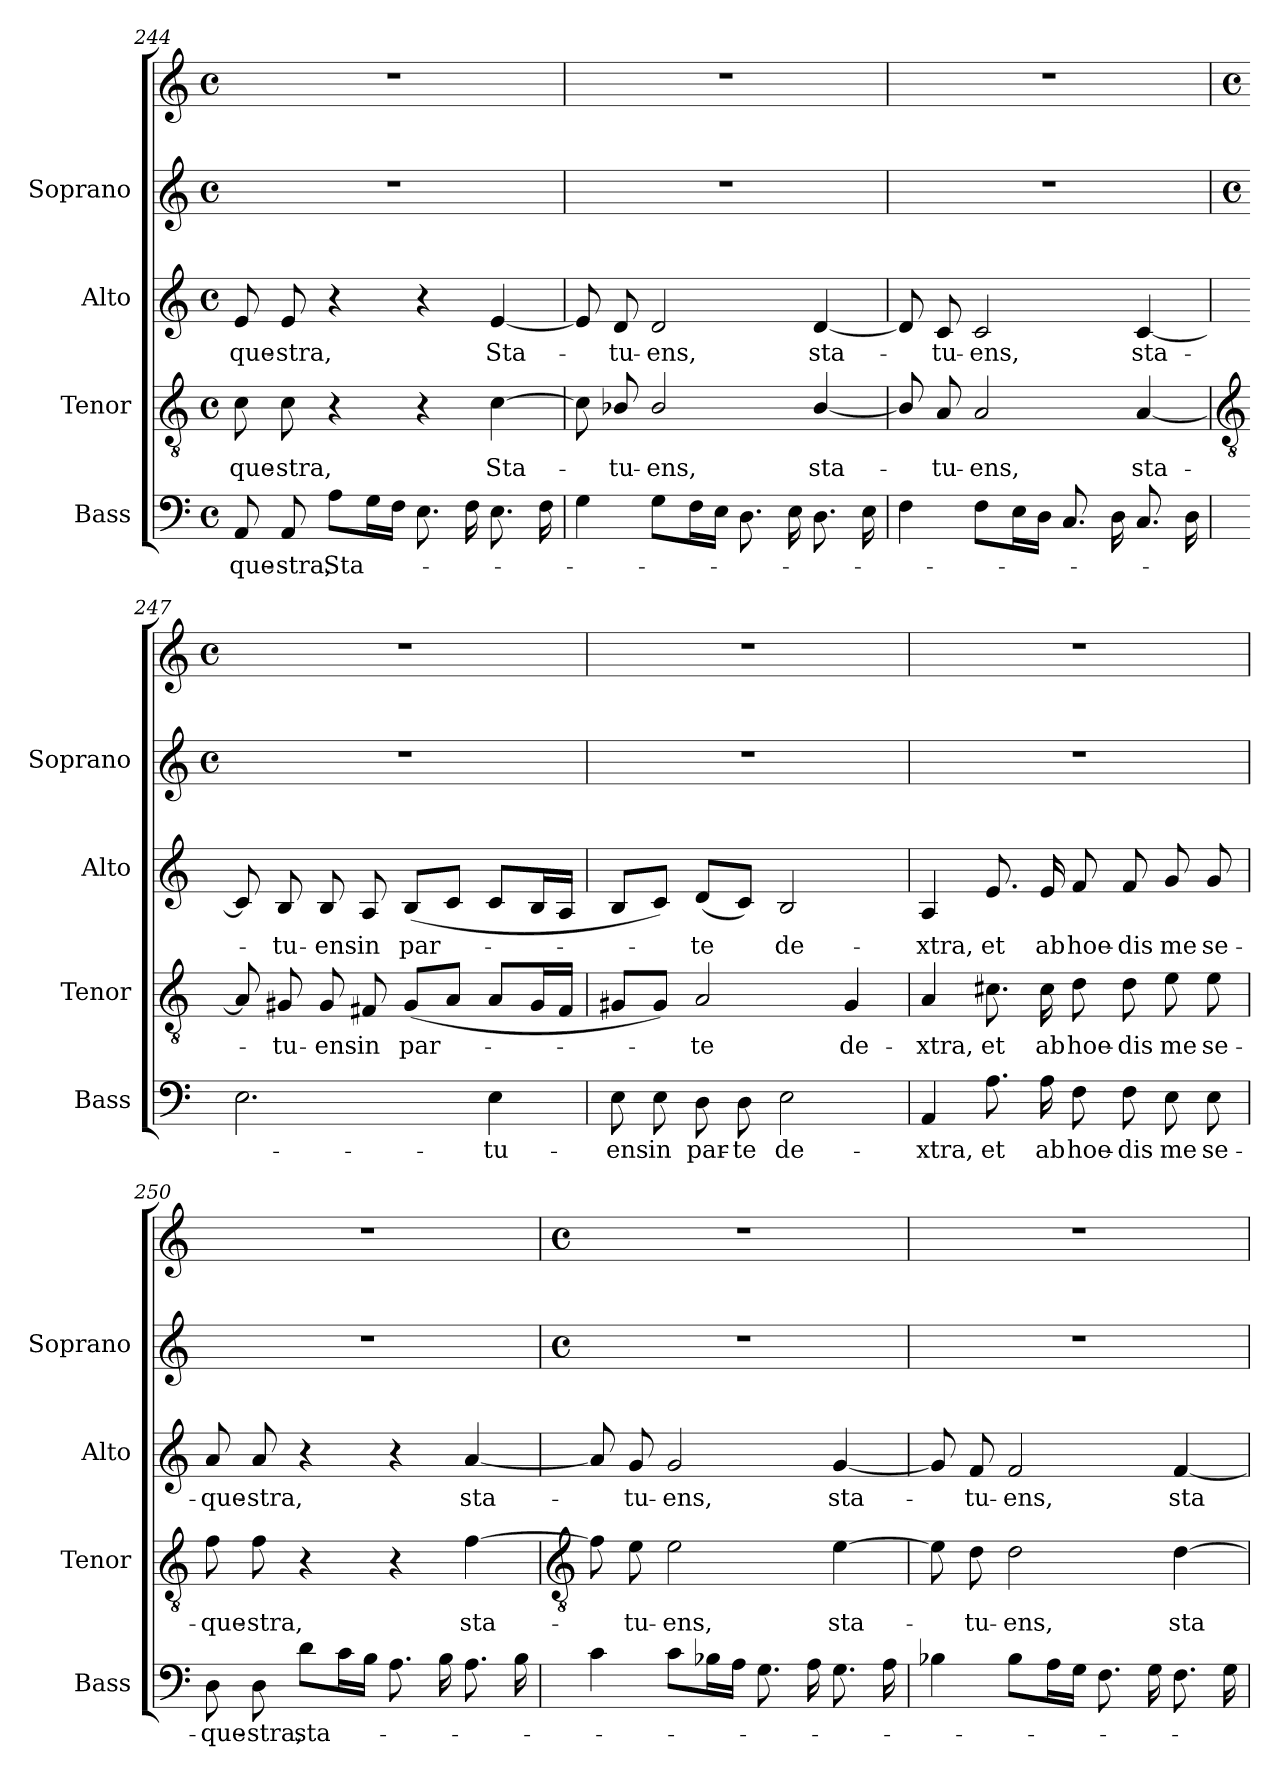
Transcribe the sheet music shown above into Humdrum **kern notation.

**kern	**text	**kern	**text	**kern	**text	**kern	**kern
*part4	*part4	*part3	*part3	*part2	*part2	*part1	*part1
*staff5	*staff5	*staff4	*staff4	*staff3	*staff3	*staff2	*staff1
*I"Bass	*	*I"Tenor	*	*I"Alto	*	*I"Soprano	*
*I'Bass	*	*I'Tenor	*	*I'Alto	*	*I'Soprano	*
*clefF4	*	*clefGv2	*	*clefG2	*	*clefG2	*clefG2
*k[]	*	*k[]	*	*k[]	*	*k[]	*k[]
*C:	*	*C:	*	*C:	*	*C:	*C:
*M4/4	*	*M4/4	*	*M4/4	*	*M4/4	*M4/4
*met(c)	*	*met(c)	*	*met(c)	*	*met(c)	*met(c)
=244	=244	=244	=244	=244	=244	=244	=244
!	!LO:LY:b	!	!LO:LY:b	!	!LO:LY:b	!	!
8AA	-que-	8c	-que-	8e	-que-	1r	1r
!	!LO:LY:b	!	!LO:LY:b	!	!LO:LY:b	!	!
8AA	-stra,	8c	-stra,	8e	-stra,	.	.
!	!LO:LY:b	!	!	!	!	!	!
8AL	Sta-	4r	.	4r	.	.	.
16GL	.	.	.	.	.	.	.
16FJJ	.	.	.	.	.	.	.
8.EL	.	4r	.	4r	.	.	.
16FL	.	.	.	.	.	.	.
!	!	!	!LO:LY:b	!	!LO:LY:b	!	!
8.E	.	[4c	Sta-	[4e	Sta-	.	.
16FJ	.	.	.	.	.	.	.
=245	=245	=245	=245	=245	=245	=245	=245
4G	.	8c]	.	8e]	.	1r	1r
!	!	!	!LO:LY:b	!	!LO:LY:b	!	!
.	.	8B-X/	tu-	8d	tu-	.	.
!	!	!	!LO:LY:b	!	!LO:LY:b	!	!
8GL	.	2B-/	-ens,	2d	-ens,	.	.
16FL	.	.	.	.	.	.	.
16EJJ	.	.	.	.	.	.	.
8.DL	.	.	.	.	.	.	.
16EL	.	.	.	.	.	.	.
!	!	!	!LO:LY:b	!	!LO:LY:b	!	!
8.D	.	[4B-/	sta-	[4d	sta-	.	.
16EJ	.	.	.	.	.	.	.
=246	=246	=246	=246	=246	=246	=246	=246
4F	.	8B-/]	.	8d]	.	1r	1r
!	!	!	!LO:LY:b	!	!LO:LY:b	!	!
.	.	8A	tu-	8c	tu-	.	.
!	!	!	!LO:LY:b	!	!LO:LY:b	!	!
8FL	.	2A	-ens,	2c	-ens,	.	.
16EL	.	.	.	.	.	.	.
16DJJ	.	.	.	.	.	.	.
8.CL	.	.	.	.	.	.	.
16DL	.	.	.	.	.	.	.
!	!	!	!LO:LY:b	!	!LO:LY:b	!	!
8.C	.	[4A	sta-	[4c	sta-	.	.
16DJ	.	.	.	.	.	.	.
!!LO:LB:g=z
=247	=247	=247	=247	=247	=247	=247	=247
*	*	*clefGv2	*	*	*	*	*
*	*	*	*	*	*	*M4/4	*M4/4
*	*	*	*	*	*	*met(c)	*met(c)
2.E	.	8A]	.	8c]	.	1r	1r
!	!	!	!LO:LY:b	!	!LO:LY:b	!	!
.	.	8G#X	tu-	8B	tu-	.	.
!	!	!	!LO:LY:b	!	!LO:LY:b	!	!
.	.	8G#	-ens	8B	-ens	.	.
!	!	!	!LO:LY:b	!	!LO:LY:b	!	!
.	.	8F#X	in	8A	in	.	.
!	!	!	!LO:LY:b	!	!LO:LY:b	!	!
.	.	(<8G#L	par-	(<8BL	par-	.	.
.	.	8AJ	.	8cJ	.	.	.
!	!LO:LY:b	!	!	!	!	!	!
4E	tu-	8AL	.	8cL	.	.	.
.	.	16G#L	.	16BL	.	.	.
.	.	16F#JJ	.	16AJJ	.	.	.
=248	=248	=248	=248	=248	=248	=248	=248
!	!LO:LY:b	!	!	!	!	!	!
8E	-ens	8G#XL	.	8BL	.	1r	1r
!	!LO:LY:b	!	!	!	!	!	!
8E	in	8G#J)	.	8cJ)	.	.	.
!	!LO:LY:b	!	!LO:LY:b	!	!LO:LY:b	!	!
8D	par-	2A	-te	(<8dL	-te	.	.
!	!LO:LY:b	!	!	!	!	!	!
8D	-te	.	.	8cJ)	.	.	.
!	!LO:LY:b	!	!	!	!LO:LY:b	!	!
2E	de-	.	.	2B	de-	.	.
!	!	!	!LO:LY:b	!	!	!	!
.	.	4G#	de-	.	.	.	.
=249	=249	=249	=249	=249	=249	=249	=249
!	!LO:LY:b	!	!LO:LY:b	!	!LO:LY:b	!	!
4AA	-xtra,	4A	-xtra,	4A	-xtra,	1r	1r
!	!LO:LY:b	!	!LO:LY:b	!	!LO:LY:b	!	!
8.A	et	8.c#X	et	8.e	et	.	.
!	!LO:LY:b	!	!LO:LY:b	!	!LO:LY:b	!	!
16A	ab	16c#	ab	16e	ab	.	.
!	!LO:LY:b	!	!LO:LY:b	!	!LO:LY:b	!	!
8F	hoe-	8d	hoe-	8f	hoe-	.	.
!	!LO:LY:b	!	!LO:LY:b	!	!LO:LY:b	!	!
8F	-dis	8d	-dis	8f	-dis	.	.
!	!LO:LY:b	!	!LO:LY:b	!	!LO:LY:b	!	!
8E	me	8e	me	8g	me	.	.
!	!LO:LY:b	!	!LO:LY:b	!	!LO:LY:b	!	!
8E	se-	8e	se-	8g	se-	.	.
=250	=250	=250	=250	=250	=250	=250	=250
!	!LO:LY:b	!	!LO:LY:b	!	!LO:LY:b	!	!
8D	-que-	8f	-que-	8a	-que-	1r	1r
!	!LO:LY:b	!	!LO:LY:b	!	!LO:LY:b	!	!
8D	-stra,	8f	-stra,	8a	-stra,	.	.
!	!LO:LY:b	!	!	!	!	!	!
8dL	sta-	4r	.	4r	.	.	.
16cL	.	.	.	.	.	.	.
16BJJ	.	.	.	.	.	.	.
8.AL	.	4r	.	4r	.	.	.
16BL	.	.	.	.	.	.	.
!	!	!	!LO:LY:b	!	!LO:LY:b	!	!
8.A	.	[4f	sta-	[4a	sta-	.	.
16BJ	.	.	.	.	.	.	.
!!LO:LB:g=z
=251	=251	=251	=251	=251	=251	=251	=251
*	*	*clefGv2	*	*	*	*	*
*	*	*	*	*	*	*M4/4	*M4/4
*	*	*	*	*	*	*met(c)	*met(c)
4c	.	8f]	.	8a]	.	1r	1r
!	!	!	!LO:LY:b	!	!LO:LY:b	!	!
.	.	8e	tu-	8g	tu-	.	.
!	!	!	!LO:LY:b	!	!LO:LY:b	!	!
8cL	.	2e	-ens,	2g	-ens,	.	.
16B-XL	.	.	.	.	.	.	.
16AJJ	.	.	.	.	.	.	.
8.GL	.	.	.	.	.	.	.
16AL	.	.	.	.	.	.	.
!	!	!	!LO:LY:b	!	!LO:LY:b	!	!
8.G	.	[4e	sta-	[4g	sta-	.	.
16AJ	.	.	.	.	.	.	.
=252	=252	=252	=252	=252	=252	=252	=252
4B-X	.	8e]	.	8g]	.	1r	1r
!	!	!	!LO:LY:b	!	!LO:LY:b	!	!
.	.	8d	tu-	8f	tu-	.	.
!	!	!	!LO:LY:b	!	!LO:LY:b	!	!
8B-L	.	2d	-ens,	2f	-ens,	.	.
16AL	.	.	.	.	.	.	.
16GJJ	.	.	.	.	.	.	.
8.FL	.	.	.	.	.	.	.
16GL	.	.	.	.	.	.	.
!	!	!	!LO:LY:b	!	!LO:LY:b	!	!
8.F	.	[4d	sta-	[4f	sta-	.	.
16GJ	.	.	.	.	.	.	.
=	=	=	=	=	=	=	=
*-	*-	*-	*-	*-	*-	*-	*-
